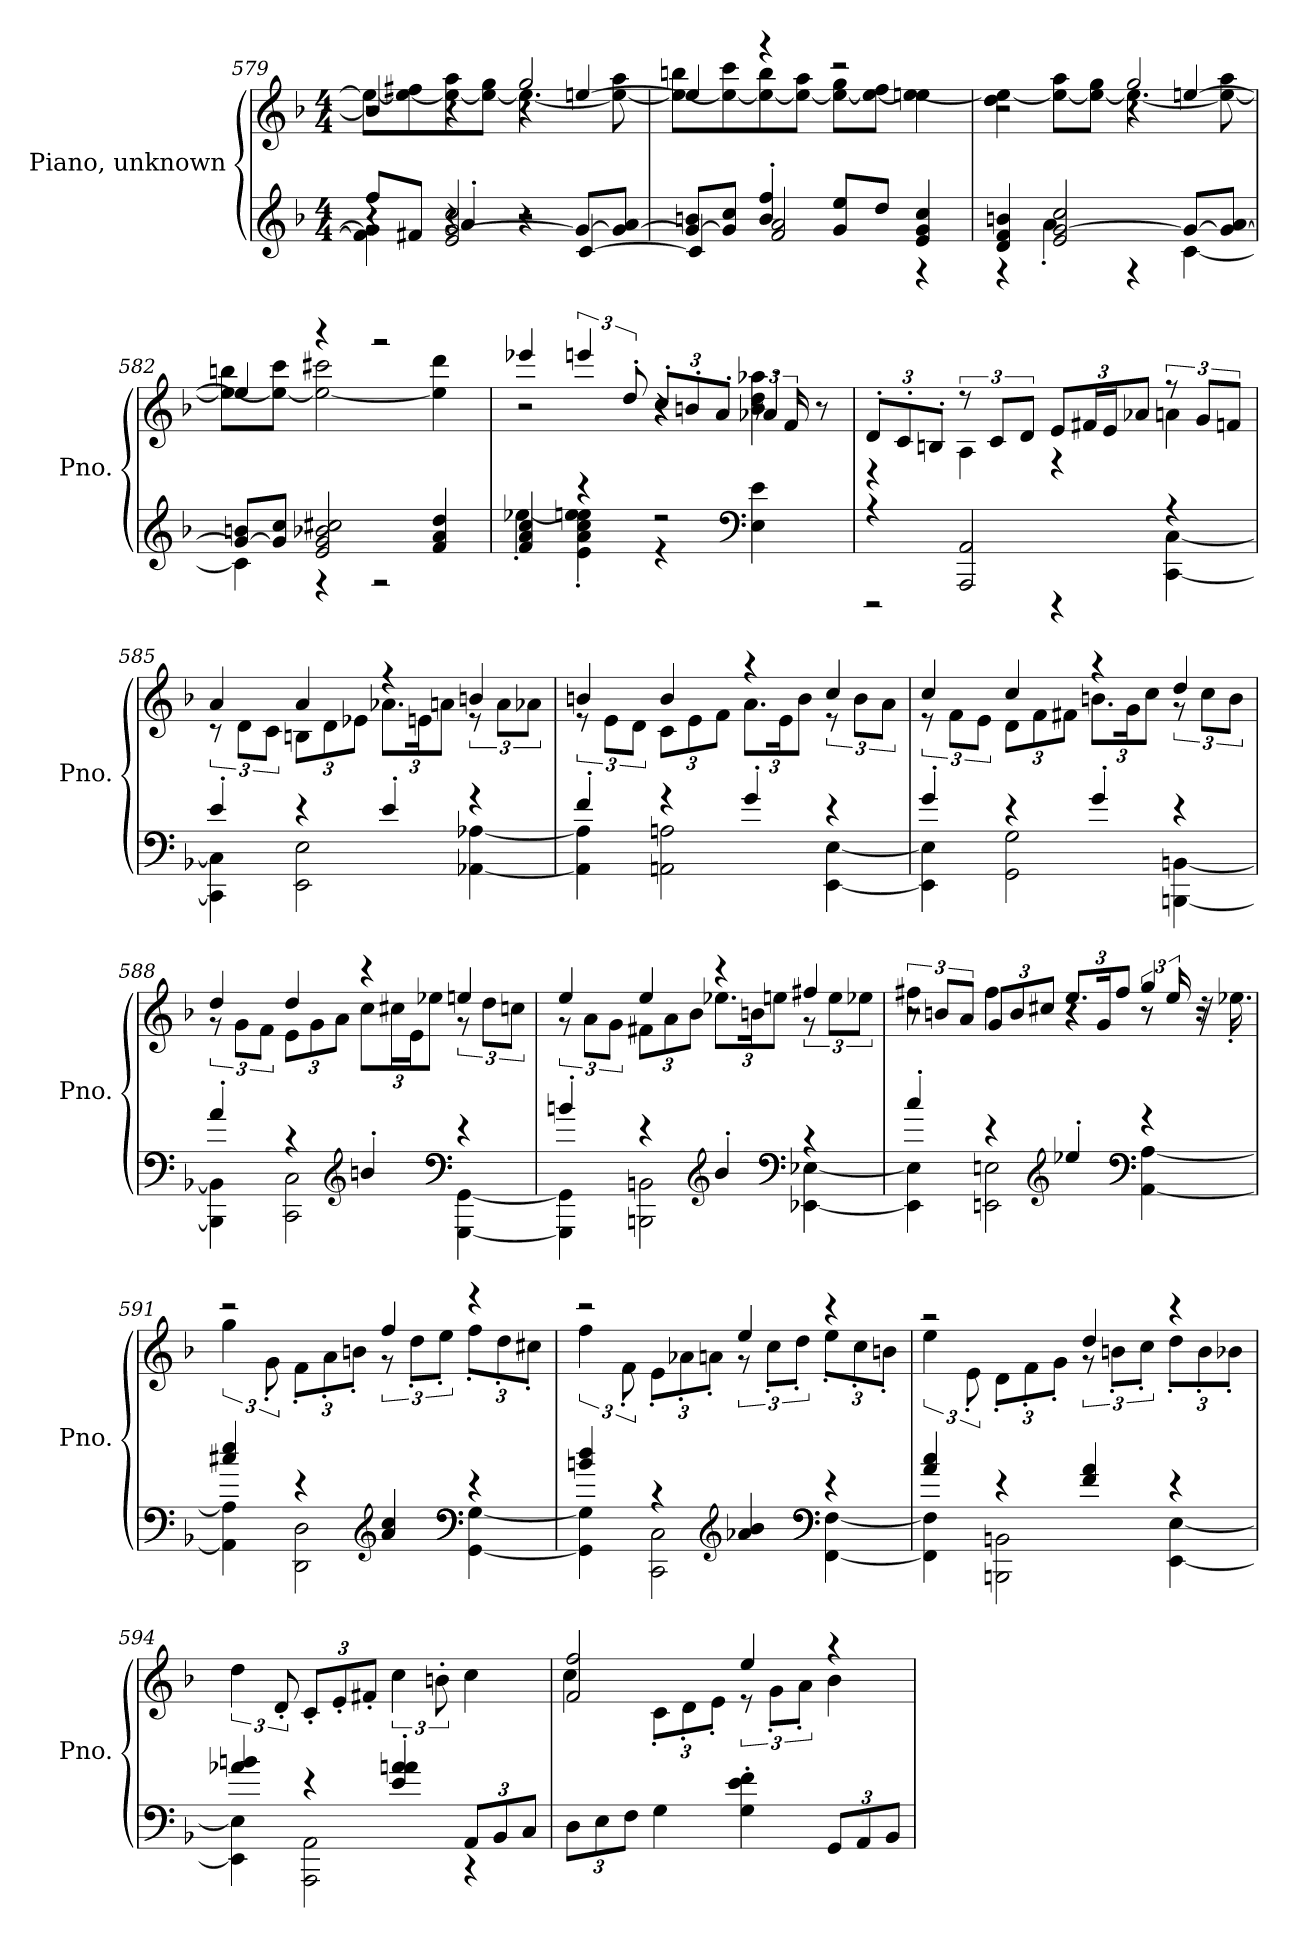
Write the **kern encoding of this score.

**kern	**kern
*part1	*part1
*staff2	*staff1
*I"Piano, unknown	*
*I'Pno.	*
*clefG2	*clefG2
*k[b-]	*k[b-]
*M4/4	*M4/4
=579	=579
*^	*^
*	*^	*	*^
8ff/L	4f\] 4g\]	4r	4b/]	8ee-\L_	2r
8f#X/J	.	.	.	8ee-\_ 8ff#X\	.
2e/ [2g/ 2cc/	4r	4a'/	4r	8ee-\_ 8aa\	.
.	.	.	.	8ee-\_ 8gg\J	.
.	2r	4r	4r	4.ee-\_	2gg/
8g/L_	.	[4c/	[4een/	.	.
8g/_ 8a/J	.	.	.	8ee-\_ 8aa\	.
*	*v	*v	*	*	*
*	*	*	*v	*v
!!LO:LB:g=z
=580	=580	=580	=580
8g/_ 8bn/L	4c/]	4ee/]	8ee-\_ 8bbn\L
8g/] 8cc/J	.	.	8ee-\_ 8ccc\
4b/' 4ff/'	2f/ 2a/	4r	8ee-\_ 8bb\
.	.	.	8ee-\_ 8aa\J
8g/ 8ee/L	.	2r	8ee-\_ 8gg\L
8dd/J	.	.	8ee-\_ 8ff\J
4e/ 4g/ 4cc/	4r	.	4ee-\_ 4een\
=581	=581	=581	=581
*	*	*	*^
4d/ 4f/ 4bn/	4r	2r	4dd\ 4ee-\_	2r
2e/ [2g/ 2cc/	4a'\	.	8ee-\_ 8aa\L	.
.	.	.	8ee-\_ 8gg\J	.
.	4r	4r	4.ee-\_	2gg/
8g/L_	[4c\	[4een/	.	.
8g/_ 8a/J	.	.	8ee-\_ 8aa\	.
*	*	*	*v	*v
=582	=582	=582	=582
8g/_ 8bn/L	4c\]	4ee/]	8ee-\_ 8bbn\L
8g/] 8cc/J	.	.	8ee-\_ 8ccc\J
2e/ 2g/ 2b-X/ 2cc#X/	4r	4r	2ee-\_ 2ccc#X\
.	2r	2r	.
4f/ 4a/ 4dd/	.	.	4ee-\] 4ddd\
!!LO:LB:g=z
=583	=583	=583	=583
*	*	*	*^
4f/ 4a/ 4cc/	[4ee-X'\	4eee-X/	2r	2r
4r	4e\' 4a\' 4cc\' 4ee-\]' 4een\'	6eeen/	.	.
.	.	12dd'/	.	.
*	*	*Xbrackettup	*	*
2r	4r	12cc'/L	4r	4r
.	.	12bn'/	.	.
.	.	12a'/J	.	.
*clefF4	*	*	*	*
*	*	*brackettup	*	*
.	4E\ 4e\	12r	4b\ 4dd\ 4aa-X\	4a-X'/
.	.	24f/	.	.
.	.	8r	.	.
*	*	*v	*v	*v
=584	=584	=584
*	*	*Xbrackettup
*	*	*^
4r	2r	12d'/L	4r
.	.	12c'/	.
.	.	12Bn'/J	.
*	*	*brackettup	*
2AAA/ 2AA/	.	12r	4A\
.	.	12c/L	.
.	.	12d/J	.
*	*	*Xbrackettup	*
.	4r	12e/L	4r
.	.	24f#X/L	.
.	.	24e/J	.
.	.	12a-X/J	.
*	*	*brackettup	*
4r	[4CC\ [4C\	12r	4an\
.	.	12g/L	.
.	.	12fn/J	.
!!LO:LB:g=z	!!
=585	=585	=585	=585
4e'/	4CC\] 4C\]	4a/	12r
.	.	.	12d\L
.	.	.	12c\J
*	*	*	*Xbrackettup
4r	2EE\ 2E\	4a/	12Bn\L
.	.	.	12d\
.	.	.	12e-X\J
4e'/	.	4r	12.a-X\L
.	.	.	24en\K
.	.	.	12an\J
*	*	*	*brackettup
4r	[4AA-X\ [4A-X\	4bn/	12r
.	.	.	12a\L
.	.	.	12a-X\J
=586	=586	=586	=586
4f'/	4AA-\] 4A-\]	4bn/	12r
.	.	.	12e\L
.	.	.	12d\J
*	*	*	*Xbrackettup
4r	2AAn\ 2An\	4b/	12c\L
.	.	.	12e\
.	.	.	12f\J
4g'/	.	4r	12.a\L
.	.	.	24e\K
.	.	.	12b\J
*	*	*	*brackettup
4r	[4EE\ [4E\	4cc/	12r
.	.	.	12b\L
.	.	.	12a\J
=587	=587	=587	=587
4g'/	4EE\] 4E\]	4cc/	12r
.	.	.	12f\L
.	.	.	12e\J
*	*	*	*Xbrackettup
4r	2GG\ 2G\	4cc/	12d\L
.	.	.	12f\
.	.	.	12f#X\J
4g'/	.	4r	12.bn\L
.	.	.	24g\K
.	.	.	12cc\J
*	*	*	*brackettup
4r	[4BBBn\ [4BBn\	4dd/	12r
.	.	.	12cc\L
.	.	.	12b\J
!!LO:LB:g=z	!!
=588	=588	=588	=588
4a'/	4BBB\] 4BB\]	4dd/	12r
.	.	.	12g\L
.	.	.	12f\J
*	*	*	*Xbrackettup
4r	2CC\ 2C\	4dd/	12e\L
.	.	.	12g\
.	.	.	12a\J
*clefG2	*	*	*
4bn'/	.	4r	12cc\L
.	.	.	24cc#X\L
.	.	.	24e\J
.	.	.	12ee-X\J
*clefF4	*	*	*
*	*	*	*brackettup
4r	[4GGG\ [4GG\	4een/	12r
.	.	.	12dd\L
.	.	.	12ccn\J
=589	=589	=589	=589
4bn'/	4GGG\] 4GG\]	4ee/	12r
.	.	.	12a\L
.	.	.	12g\J
*	*	*	*Xbrackettup
4r	2BBBn\ 2BBn\	4ee/	12f#X\L
.	.	.	12a\
.	.	.	12b-\J
*clefG2	*	*	*
4b'/	.	4r	12.ee-X\L
.	.	.	24bn\K
.	.	.	12een\J
*clefF4	*	*	*
*	*	*	*brackettup
4r	[4EE-X\ [4E-X\	4ff#X/	12r
.	.	.	12ee\L
.	.	.	12ee-X\J
!!LO:LB:g=z
=590	=590	=590	=590
*	*	*	*^
4cc'/	4EE-\] 4E-\]	2r	4ff#X\	12r
.	.	.	.	12bn/L
.	.	.	.	12a/J
*	*	*	*	*Xbrackettup
4r	2EEn\ 2En\	.	4ff#\	12g/L
.	.	.	.	12b/
.	.	.	.	12cc#X/J
*clefG2	*	*	*	*
4ee-X'/	.	4r	4r	12.ee/L
.	.	.	.	24g/K
.	.	.	.	12ff#/J
*clefF4	*	*	*	*
*	*	*	*	*brackettup
4r	[4AA\ [4A\	4gg/	8r	12r
.	.	.	.	24ee/
.	.	.	32r	8r
.	.	.	16.ee-X'\	.
*	*	*	*v	*v
=591	=591	=591	=591
4cc#X/ 4ee/	4AA\] 4A\]	2r	6gg\
.	.	.	12g'\
*	*	*	*Xbrackettup
4r	2DD\ 2D\	.	12f'\L
.	.	.	12a'\
.	.	.	12bn'\J
*clefG2	*	*	*
*	*	*	*brackettup
4a/ 4cc#/	.	4ff/	12r
.	.	.	12dd'\L
.	.	.	12ee'\J
*clefF4	*	*	*
*	*	*	*Xbrackettup
4r	[4GG\ [4G\	4r	12ff'\L
.	.	.	12dd'\
.	.	.	12cc#X'\J
!!LO:PB:g=z	!!
=592	=592	=592	=592
*	*	*	*brackettup
4bn/ 4dd/	4GG\] 4G\]	2r	6ff\
.	.	.	12f'\
*	*	*	*Xbrackettup
4r	2CC\ 2C\	.	12e'\L
.	.	.	12a-X'\
.	.	.	12an'\J
*clefG2	*	*	*
*	*	*	*brackettup
4a-X/ 4b/	.	4ee/	12r
.	.	.	12cc'\L
.	.	.	12dd'\J
*clefF4	*	*	*
*	*	*	*Xbrackettup
4r	[4FF\ [4F\	4r	12ee'\L
.	.	.	12cc'\
.	.	.	12bn'\J
=593	=593	=593	=593
*	*	*	*brackettup
4a/ 4cc/	4FF\] 4F\]	2r	6ee\
.	.	.	12e'\
*	*	*	*Xbrackettup
4r	2BBBn\ 2BBn\	.	12d'\L
.	.	.	12f'\
.	.	.	12g'\J
*	*	*	*brackettup
4f/ 4a/	.	4dd/	12r
.	.	.	12bn'\L
.	.	.	12cc'\J
*	*	*	*Xbrackettup
4r	[4EE\ [4E\	4r	12dd'\L
.	.	.	12b'\
.	.	.	12b-X'\J
*	*	*v	*v
=594	=594	=594
*	*	*brackettup
4a-X/ 4bn/	4EE\] 4E\]	6dd\
.	.	12d'/
*	*	*Xbrackettup
4r	2AAA\ 2AA\	12c'/L
.	.	12e'/
.	.	12f#X'/J
*	*	*brackettup
4e/' 4a-/' 4an/'	.	6cc\
.	.	12bn'\
*Xbrackettup	*	*
12AA/L	4r	4cc\
12BB-/	.	.
12C/J	.	.
*v	*v	*
!!LO:LB:g=z
=595	=595
*	*^
12D\L	2f/ 2ff/	4cc\
12E\	.	.
12F\J	.	.
*	*	*Xbrackettup
4G\	.	12c'\L
.	.	12d'\
.	.	12e'\J
*	*	*brackettup
4G\' 4e\' 4f\'	4ee/	12r
.	.	12g'\L
.	.	12a'\J
12GG/L	4r	4b-\
12AA/	.	.
12BB-/J	.	.
*	*v	*v
=	=
*-	*-
